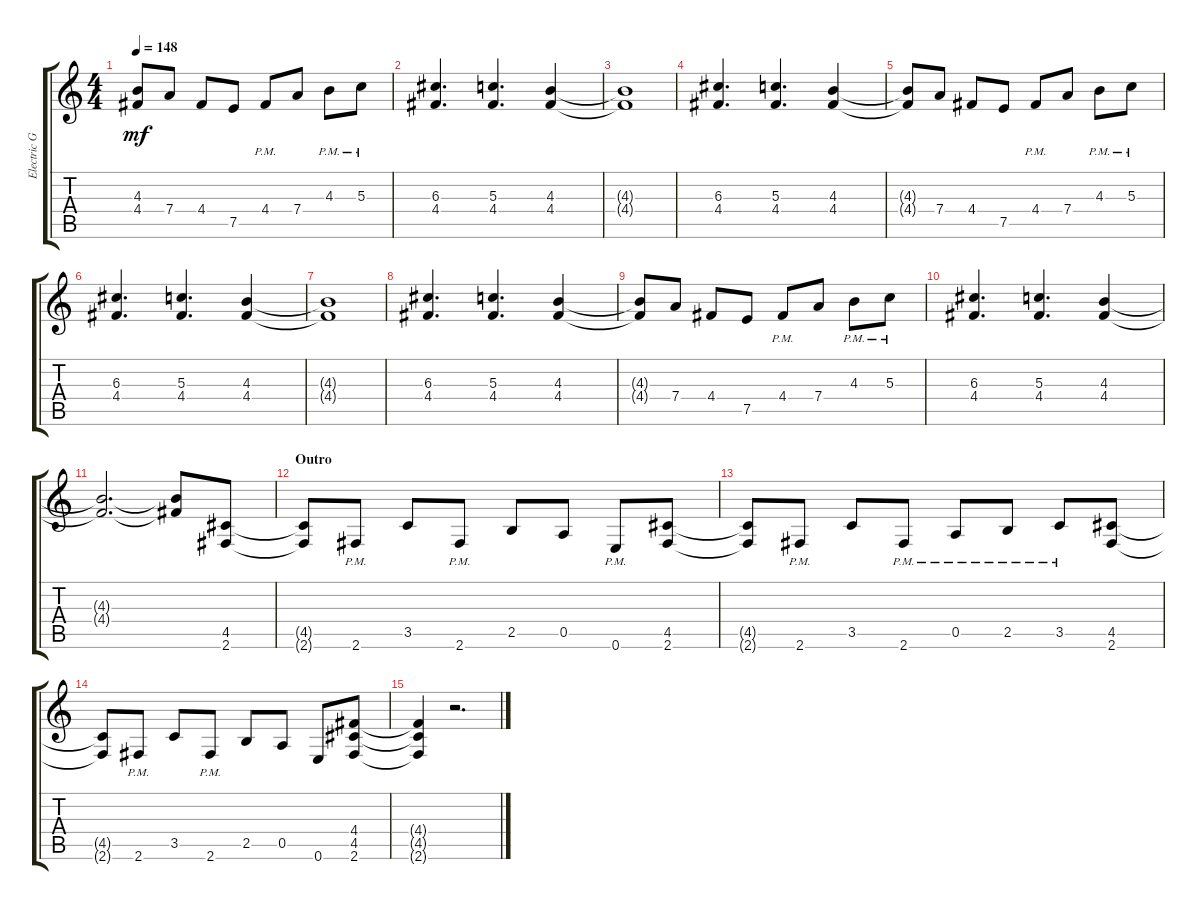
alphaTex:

\track ("Electric Guitar Rhythm (Drive)" "Electric G") {instrument distortionguitar}
\staff {score tabs}
\tuning (E4 B3 G3 D3 A2 E2) {hide}
\ts (4 4)
\tempo 148
\clef g2
\ks c
(4.3{t} 4.4{t}).8{dy mf} 7.4.8 4.4.8 7.5.8 4.4{pm}.8 7.4.8 4.3{pm}.8 5.3{pm}.8 |
(6.3 4.4).4{d} (5.3 4.4).4{d} (4.3 4.4).4 |
(4.3{t} 4.4{t}).1 |
(6.3 4.4).4{d} (5.3 4.4).4{d} (4.3 4.4).4 |
(4.3{t} 4.4{t}).8 7.4.8 4.4.8 7.5.8 4.4{pm}.8 7.4.8 4.3{pm}.8 5.3{pm}.8 |
(6.3 4.4).4{d} (5.3 4.4).4{d} (4.3 4.4).4 |
(4.3{t} 4.4{t}).1 |
(6.3 4.4).4{d} (5.3 4.4).4{d} (4.3 4.4).4 |
(4.3{t} 4.4{t}).8 7.4.8 4.4.8 7.5.8 4.4{pm}.8 7.4.8 4.3{pm}.8 5.3{pm}.8 |
(6.3 4.4).4{d} (5.3 4.4).4{d} (4.3 4.4).4 |
(4.3{t} 4.4{t}).2{d} (4.3{t} 4.4{t}).8 (4.5 2.6).8 |
\section ("" "Outro")
(4.5{t} 2.6{t}).8 2.6{pm}.8 3.5.8 2.6{pm}.8 2.5.8 0.5.8 0.6{pm}.8 (4.5 2.6).8 |
(4.5{t} 2.6{t}).8 2.6{pm}.8 3.5.8 2.6{pm}.8 0.5{pm}.8 2.5{pm}.8 3.5{pm}.8 (4.5 2.6).8 |
(4.5{t} 2.6{t}).8 2.6{pm}.8 3.5.8 2.6{pm}.8 2.5.8 0.5.8 0.6.8 (4.4 4.5 2.6).8 |
(4.4{t} 4.5{t} 2.6{t}).4 r.2{d}
